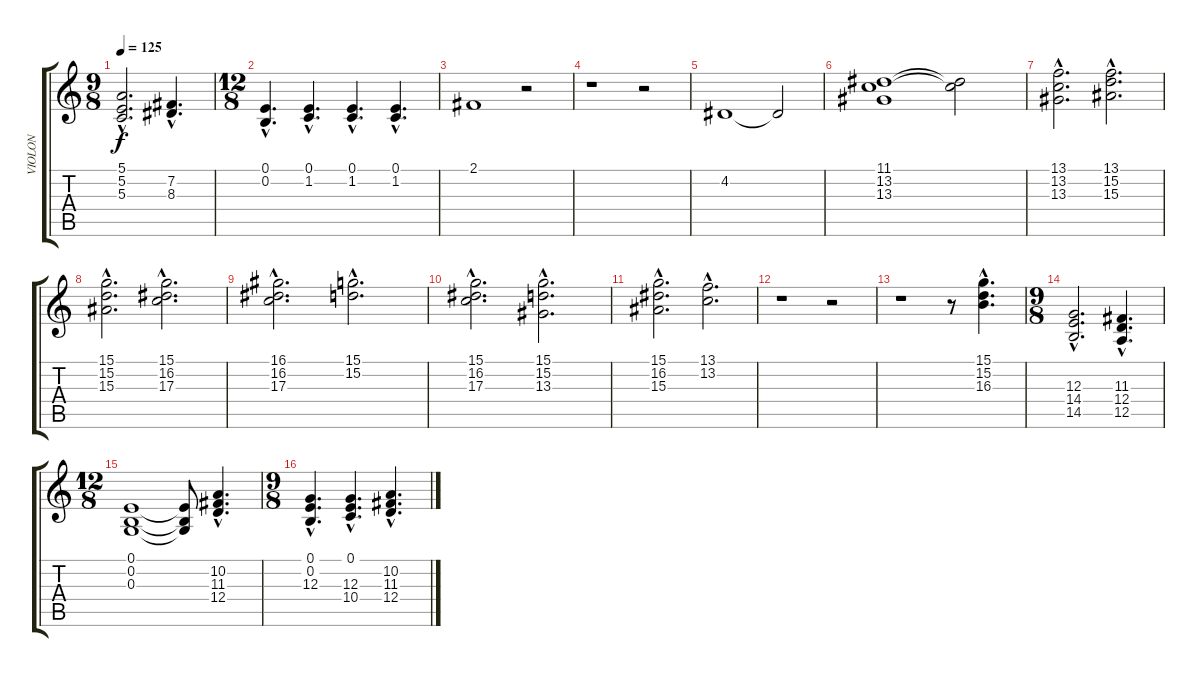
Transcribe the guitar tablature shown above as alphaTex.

\track ("VIOLON" "VIOLON") {instrument stringensemble1}
\staff {score tabs}
\tuning (E4 B3 G3 D3 A2 E2) {hide}
\ts (9 8)
\tempo 125
\clef g2
\ks c
(5.1{hac} 5.2{hac} 5.3{hac}).2{d dy f} (7.2{hac} 8.3{hac}).4{d} |
\ts (12 8)
(0.1{hac} 0.2{hac}).4{d} (0.1{hac} 1.2{hac}).4{d} (0.1{hac} 1.2{hac}).4{d} (0.1{hac} 1.2{hac}).4{d} |
2.1.1 r.2 |
r.1 r.2 |
4.2.1 4.2{t}.2 |
(11.1 13.2 13.3).1 (11.1{t} 13.2{t}).2 |
(13.1{hac} 13.2{hac} 13.3{hac}).2{d} (13.1{hac} 15.2{hac} 15.3{hac}).2{d} |
(15.1{hac} 15.2{hac} 15.3{hac}).2{d} (15.1{hac} 16.2{hac} 17.3{hac}).2{d} |
(16.1{hac} 16.2{hac} 17.3{hac}).2{d} (15.1{hac} 15.2{hac}).2{d} |
(15.1{hac} 16.2{hac} 17.3{hac}).2{d} (15.1{hac} 15.2{hac} 13.3{hac}).2{d} |
(15.1{hac} 16.2{hac} 15.3{hac}).2{d} (13.1{hac} 13.2{hac}).2{d} |
r.1 r.2 |
r.1 r.8 (15.1{hac} 15.2{hac} 16.3{hac}).4{d} |
\ts (9 8)
(12.3{hac} 14.4{hac} 14.5{hac}).2{d} (11.3{hac} 12.4{hac} 12.5{hac}).4{d} |
\ts (12 8)
(0.1 0.2 0.3).1 (0.1{t} 0.2{t} 0.3{t}).8 (10.2{hac} 11.3{hac} 12.4{hac}).4{d} |
\ts (9 8)
(0.1{hac} 0.2{hac} 12.3{hac}).4{d} (0.1{hac} 12.3{hac} 10.4{hac}).4{d} (10.2{hac} 11.3{hac} 12.4{hac}).4{d}
